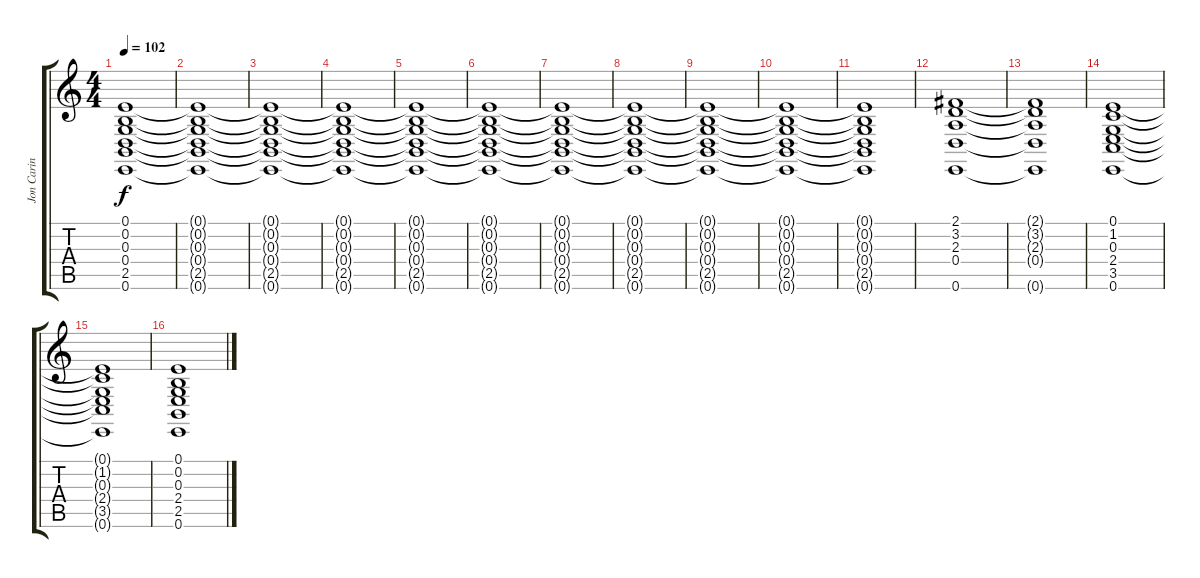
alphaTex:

\track ("Jon Carin" "Jon Carin") {instrument pad3polysynth}
\staff {score tabs}
\tuning (E4 B3 G3 D3 A2 E2) {hide}
\ts (4 4)
\tempo 102
\clef g2
\ks c
(0.1{t} 0.2{t} 0.3{t} 0.4{t} 2.5{t} 0.6{t}).1{dy f} |
(0.1{t} 0.2{t} 0.3{t} 0.4{t} 2.5{t} 0.6{t}).1 |
(0.1{t} 0.2{t} 0.3{t} 0.4{t} 2.5{t} 0.6{t}).1 |
(0.1{t} 0.2{t} 0.3{t} 0.4{t} 2.5{t} 0.6{t}).1 |
(0.1{t} 0.2{t} 0.3{t} 0.4{t} 2.5{t} 0.6{t}).1 |
(0.1{t} 0.2{t} 0.3{t} 0.4{t} 2.5{t} 0.6{t}).1 |
(0.1{t} 0.2{t} 0.3{t} 0.4{t} 2.5{t} 0.6{t}).1 |
(0.1{t} 0.2{t} 0.3{t} 0.4{t} 2.5{t} 0.6{t}).1 |
(0.1{t} 0.2{t} 0.3{t} 0.4{t} 2.5{t} 0.6{t}).1 |
(0.1{t} 0.2{t} 0.3{t} 0.4{t} 2.5{t} 0.6{t}).1 |
(0.1{t} 0.2{t} 0.3{t} 0.4{t} 2.5{t} 0.6{t}).1 |
(2.1 3.2 2.3 0.4 0.6).1 |
(2.1{t} 3.2{t} 2.3{t} 0.4{t} 0.6{t}).1 |
(0.1 1.2 0.3 2.4 3.5 0.6).1 |
(0.1{t} 1.2{t} 0.3{t} 2.4{t} 3.5{t} 0.6{t}).1 |
(0.1 0.2 0.3 2.4 2.5 0.6).1
